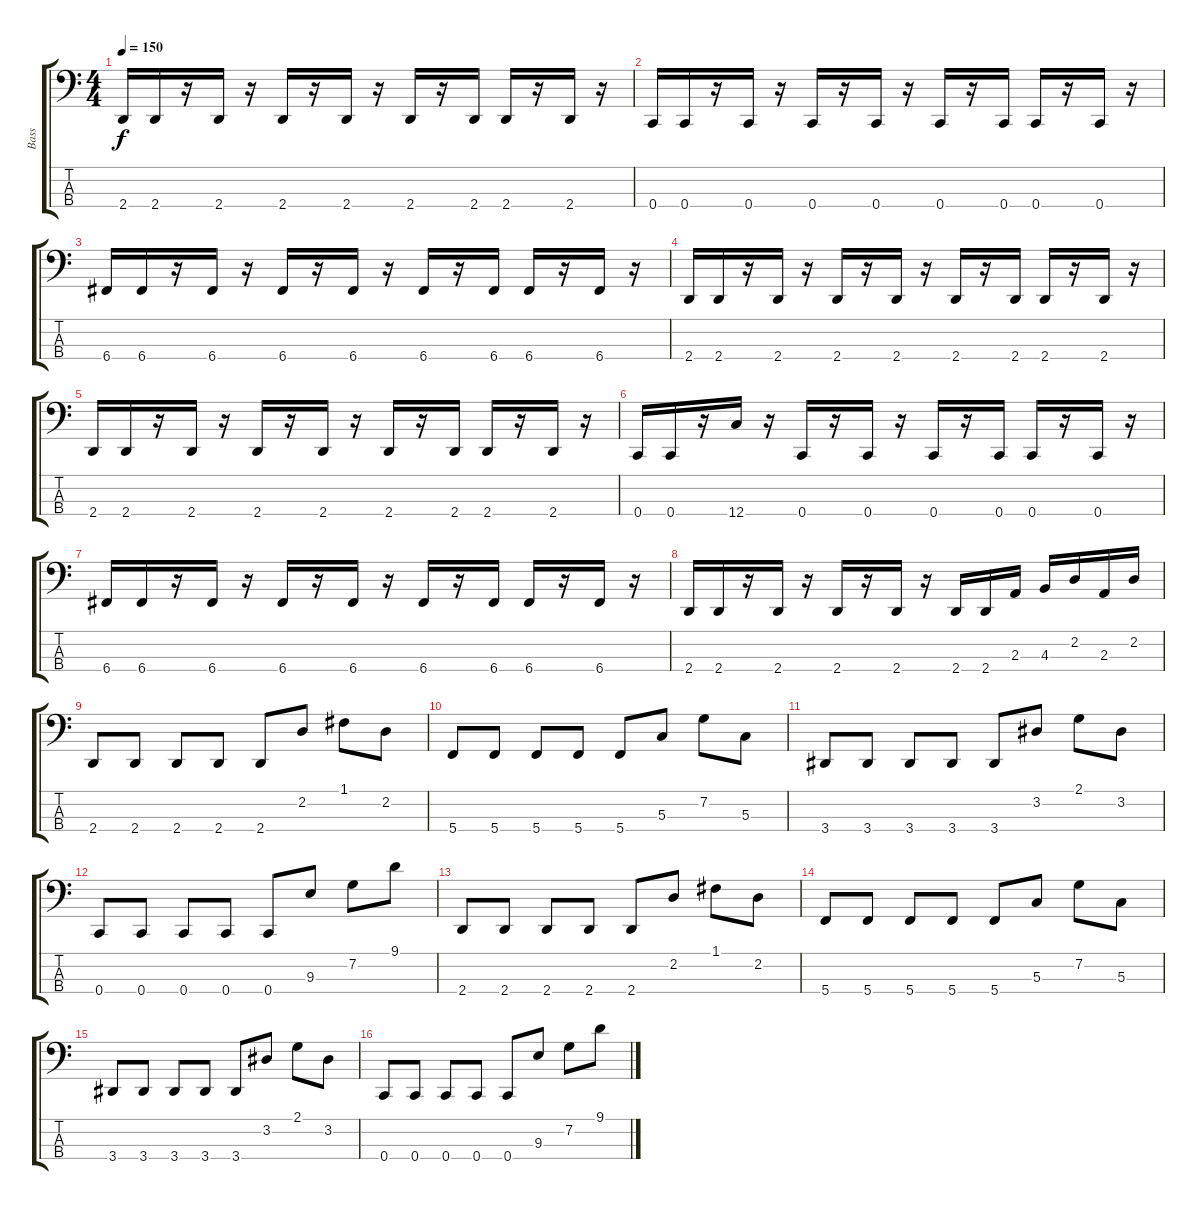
\track ("Bass" "Bass") {instrument electricbasspick}
\staff {score tabs}
\tuning (F2 C2 G1 C1) {hide}
\ts (4 4)
\tempo 150
\clef f4
\ks c
2.4.16{dy f} 2.4.16 r.16 2.4.16 r.16 2.4.16 r.16 2.4.16 r.16 2.4.16 r.16 2.4.16 2.4.16 r.16 2.4.16 r.16 |
0.4.16 0.4.16 r.16 0.4.16 r.16 0.4.16 r.16 0.4.16 r.16 0.4.16 r.16 0.4.16 0.4.16 r.16 0.4.16 r.16 |
6.4.16 6.4.16 r.16 6.4.16 r.16 6.4.16 r.16 6.4.16 r.16 6.4.16 r.16 6.4.16 6.4.16 r.16 6.4.16 r.16 |
2.4.16 2.4.16 r.16 2.4.16 r.16 2.4.16 r.16 2.4.16 r.16 2.4.16 r.16 2.4.16 2.4.16 r.16 2.4.16 r.16 |
2.4.16 2.4.16 r.16 2.4.16 r.16 2.4.16 r.16 2.4.16 r.16 2.4.16 r.16 2.4.16 2.4.16 r.16 2.4.16 r.16 |
0.4.16 0.4.16 r.16 12.4.16 r.16 0.4.16 r.16 0.4.16 r.16 0.4.16 r.16 0.4.16 0.4.16 r.16 0.4.16 r.16 |
6.4.16 6.4.16 r.16 6.4.16 r.16 6.4.16 r.16 6.4.16 r.16 6.4.16 r.16 6.4.16 6.4.16 r.16 6.4.16 r.16 |
2.4.16 2.4.16 r.16 2.4.16 r.16 2.4.16 r.16 2.4.16 r.16 2.4.16 2.4.16 2.3.16 4.3.16 2.2.16 2.3.16 2.2.16 |
2.4.8 2.4.8 2.4.8 2.4.8 2.4.8 2.2.8 1.1.8 2.2.8 |
5.4.8 5.4.8 5.4.8 5.4.8 5.4.8 5.3.8 7.2.8 5.3.8 |
3.4.8 3.4.8 3.4.8 3.4.8 3.4.8 3.2.8 2.1.8 3.2.8 |
0.4.8 0.4.8 0.4.8 0.4.8 0.4.8 9.3.8 7.2.8 9.1.8 |
2.4.8 2.4.8 2.4.8 2.4.8 2.4.8 2.2.8 1.1.8 2.2.8 |
5.4.8 5.4.8 5.4.8 5.4.8 5.4.8 5.3.8 7.2.8 5.3.8 |
3.4.8 3.4.8 3.4.8 3.4.8 3.4.8 3.2.8 2.1.8 3.2.8 |
0.4.8 0.4.8 0.4.8 0.4.8 0.4.8 9.3.8 7.2.8 9.1.8
